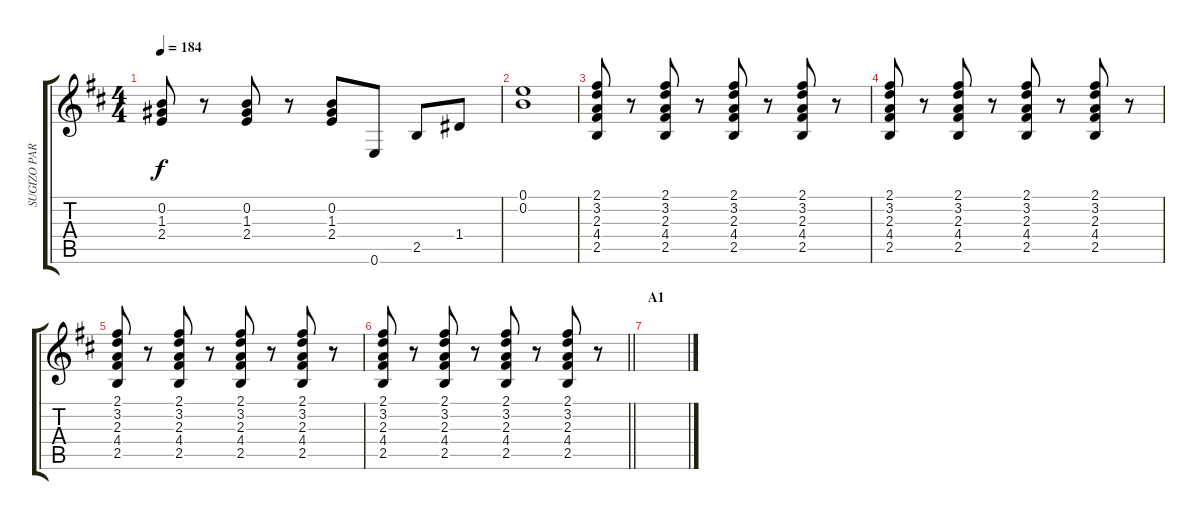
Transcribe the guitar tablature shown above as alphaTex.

\track ("SUGIZO PART 2" "SUGIZO PAR") {instrument distortionguitar}
\staff {score tabs}
\tuning (E4 B3 G3 D3 A2 E2) {hide}
\ts (4 4)
\tempo 184
\clef g2
\ks bminor
(0.2 1.3 2.4).8{dy f} r.8 (0.2 1.3 2.4).8 r.8 (0.2 1.3 2.4).8 0.6.8 2.5.8 1.4.8 |
(0.1 0.2).1 |
(2.1 3.2 2.3 4.4 2.5).8 r.8 (2.1 3.2 2.3 4.4 2.5).8 r.8 (2.1 3.2 2.3 4.4 2.5).8 r.8 (2.1 3.2 2.3 4.4 2.5).8 r.8 |
(2.1 3.2 2.3 4.4 2.5).8 r.8 (2.1 3.2 2.3 4.4 2.5).8 r.8 (2.1 3.2 2.3 4.4 2.5).8 r.8 (2.1 3.2 2.3 4.4 2.5).8 r.8 |
(2.1 3.2 2.3 4.4 2.5).8 r.8 (2.1 3.2 2.3 4.4 2.5).8 r.8 (2.1 3.2 2.3 4.4 2.5).8 r.8 (2.1 3.2 2.3 4.4 2.5).8 r.8 |
\barLineRight lightlight
(2.1 3.2 2.3 4.4 2.5).8 r.8 (2.1 3.2 2.3 4.4 2.5).8 r.8 (2.1 3.2 2.3 4.4 2.5).8 r.8 (2.1 3.2 2.3 4.4 2.5).8 r.8 |
\section ("" "A1")
